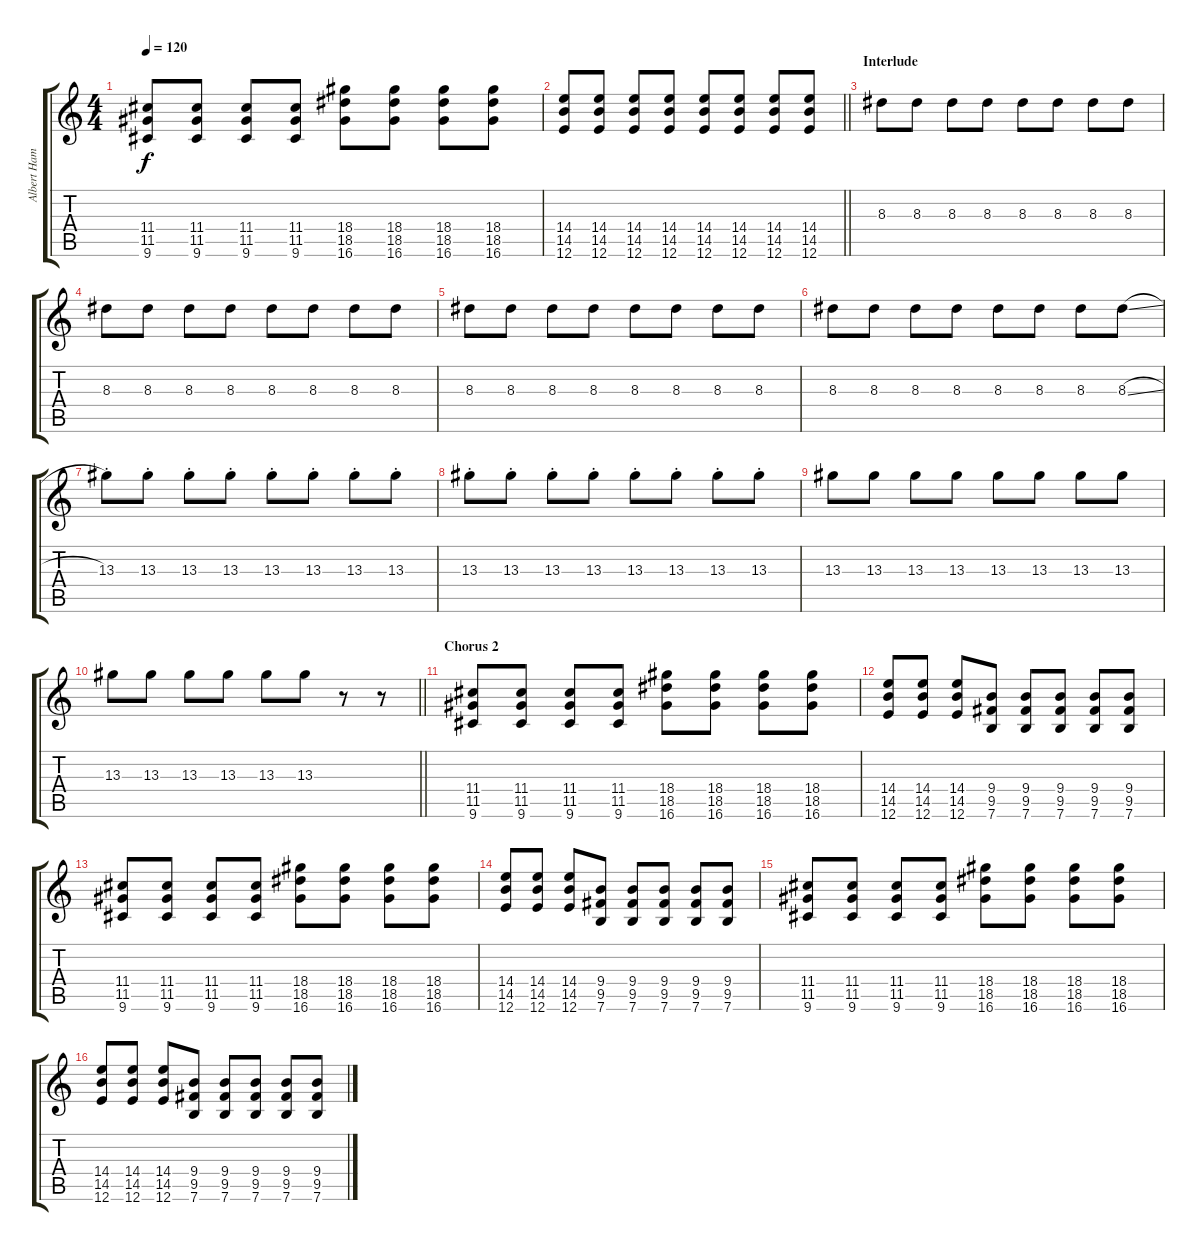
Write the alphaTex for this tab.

\track ("Albert Hammond Jr. - Rhythm guitars" "Albert Ham") {instrument distortionguitar}
\staff {score tabs}
\tuning (E4 B3 G3 D3 A2 E2) {hide}
\ts (4 4)
\tempo 120
\clef g2
\ks c
(11.4 11.5 9.6).8{dy f} (11.4 11.5 9.6).8 (11.4 11.5 9.6).8 (11.4 11.5 9.6).8 (18.4 18.5 16.6).8 (18.4 18.5 16.6).8 (18.4 18.5 16.6).8 (18.4 18.5 16.6).8 |
\barLineRight lightlight
(14.4 14.5 12.6).8 (14.4 14.5 12.6).8 (14.4 14.5 12.6).8 (14.4 14.5 12.6).8 (14.4 14.5 12.6).8 (14.4 14.5 12.6).8 (14.4 14.5 12.6).8 (14.4 14.5 12.6).8 |
\section ("" "Interlude")
8.3.8 8.3.8 8.3.8 8.3.8 8.3.8 8.3.8 8.3.8 8.3.8 |
8.3.8 8.3.8 8.3.8 8.3.8 8.3.8 8.3.8 8.3.8 8.3.8 |
8.3.8 8.3.8 8.3.8 8.3.8 8.3.8 8.3.8 8.3.8 8.3.8 |
8.3.8 8.3.8 8.3.8 8.3.8 8.3.8 8.3.8 8.3.8 8.3{sl}.8 |
13.3{st}.8 13.3{st}.8 13.3{st}.8 13.3{st}.8 13.3{st}.8 13.3{st}.8 13.3{st}.8 13.3{st}.8 |
13.3{st}.8 13.3{st}.8 13.3{st}.8 13.3{st}.8 13.3{st}.8 13.3{st}.8 13.3{st}.8 13.3{st}.8 |
13.3.8 13.3.8 13.3.8 13.3.8 13.3.8 13.3.8 13.3.8 13.3.8 |
\barLineRight lightlight
13.3.8 13.3.8 13.3.8 13.3.8 13.3.8 13.3.8 r.8 r.8 |
\section ("" "Chorus 2")
(11.4 11.5 9.6).8 (11.4 11.5 9.6).8 (11.4 11.5 9.6).8 (11.4 11.5 9.6).8 (18.4 18.5 16.6).8 (18.4 18.5 16.6).8 (18.4 18.5 16.6).8 (18.4 18.5 16.6).8 |
(14.4 14.5 12.6).8 (14.4 14.5 12.6).8 (14.4 14.5 12.6).8 (9.4 9.5 7.6).8 (9.4 9.5 7.6).8 (9.4 9.5 7.6).8 (9.4 9.5 7.6).8 (9.4 9.5 7.6).8 |
(11.4 11.5 9.6).8 (11.4 11.5 9.6).8 (11.4 11.5 9.6).8 (11.4 11.5 9.6).8 (18.4 18.5 16.6).8 (18.4 18.5 16.6).8 (18.4 18.5 16.6).8 (18.4 18.5 16.6).8 |
(14.4 14.5 12.6).8 (14.4 14.5 12.6).8 (14.4 14.5 12.6).8 (9.4 9.5 7.6).8 (9.4 9.5 7.6).8 (9.4 9.5 7.6).8 (9.4 9.5 7.6).8 (9.4 9.5 7.6).8 |
(11.4 11.5 9.6).8 (11.4 11.5 9.6).8 (11.4 11.5 9.6).8 (11.4 11.5 9.6).8 (18.4 18.5 16.6).8 (18.4 18.5 16.6).8 (18.4 18.5 16.6).8 (18.4 18.5 16.6).8 |
(14.4 14.5 12.6).8 (14.4 14.5 12.6).8 (14.4 14.5 12.6).8 (9.4 9.5 7.6).8 (9.4 9.5 7.6).8 (9.4 9.5 7.6).8 (9.4 9.5 7.6).8 (9.4 9.5 7.6).8
